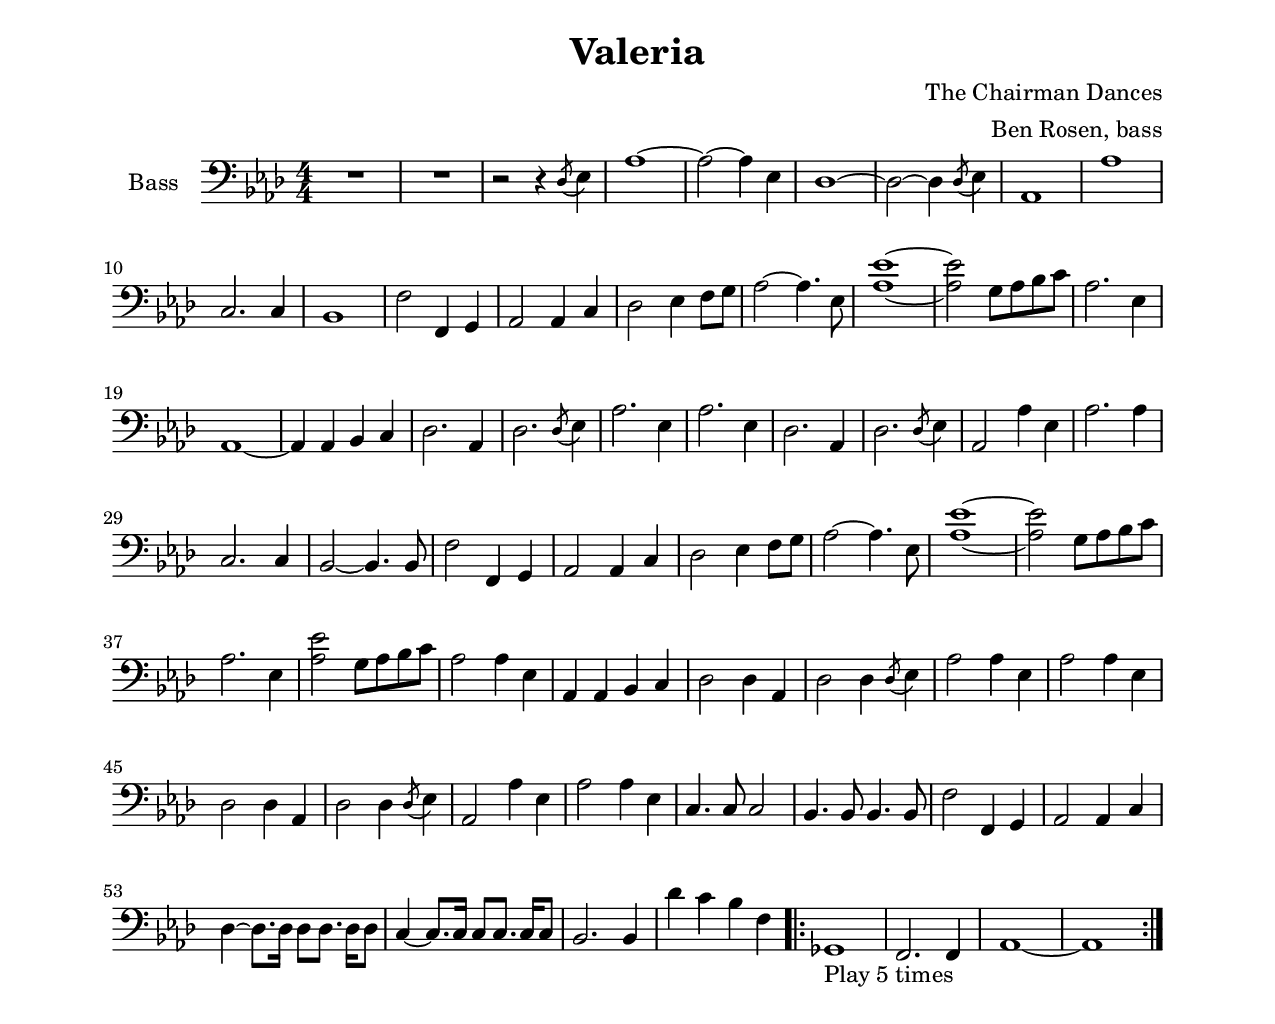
\version "2.24.0"

\include "settings.ily"

\header {
  title = "Valeria"
  composer = "The Chairman Dances"
  arranger = "Ben Rosen, bass"
}

music = \relative c {
  \key af \major
  \clef "bass"

  R1 * 2
  r2 r4 \acciaccatura { df8  } ef4
  af1 ~
  af2 ~ af4 ef4
  df1 ~
  df2 ~ df4 \acciaccatura { df8  } ef4
  af,1
  af'1
  c,2. c4
  bf1
  f'2 f,4 g4
  af2 af4 c4
  df2 ef4 f8 g8
  af2 ~ af4. ef8
  <af ef'>1 ~ ~
  <af ef'>2 g8 af8 bf8 c8
  af2. ef4
  af,1 ~
  af4 af4 bf4 c4
  df2. af4
  df2. \acciaccatura { df8  } ef4
  af2. ef4
  af2. ef4
  df2. af4
  df2. \acciaccatura { df8  } ef4
  af,2 af'4 ef4
  af2. af4
  c,2. c4
  bf2 ~ bf4. bf8
  f'2 f,4 g4
  af2 af4 c4
  df2 ef4 f8 g8
  af2 ~ af4. ef8
  <af ef'>1 ~ ~
  <af ef'>2 g8 af8 bf8 c8
  af2. ef4
  <af ef'>2 g8 af8 bf8 c8
  af2 af4 ef4
  af,4 af4 bf4 c4
  df2 df4 af4
  df2 df4 \acciaccatura { df8  } ef4
  af2 af4 ef4
  af2 af4 ef4
  df2 df4 af4
  df2 df4 \acciaccatura { df8 } ef4
  af,2 af'4 ef4
  af2 af4 ef4
  c4. c8 c2
  bf4. bf8 bf4. bf8
  f'2 f,4 g4
  af2 af4 c4
  df4 ~ df8. df16 df8 df8. df16 df8
  c4 ~ c8. c16 c8 c8. c16 c8
  bf2. bf4
  df'4 c4 bf4 f4

  \repeat volta 2 {
    gf,1 _ "Play 5 times"
    f2. f4
    af1 ~
    af1
  }
}

\score {
  \new Staff \with {
    instrumentName = "Bass"
    \numericTimeSignature
  } {
    \music
  }
}
